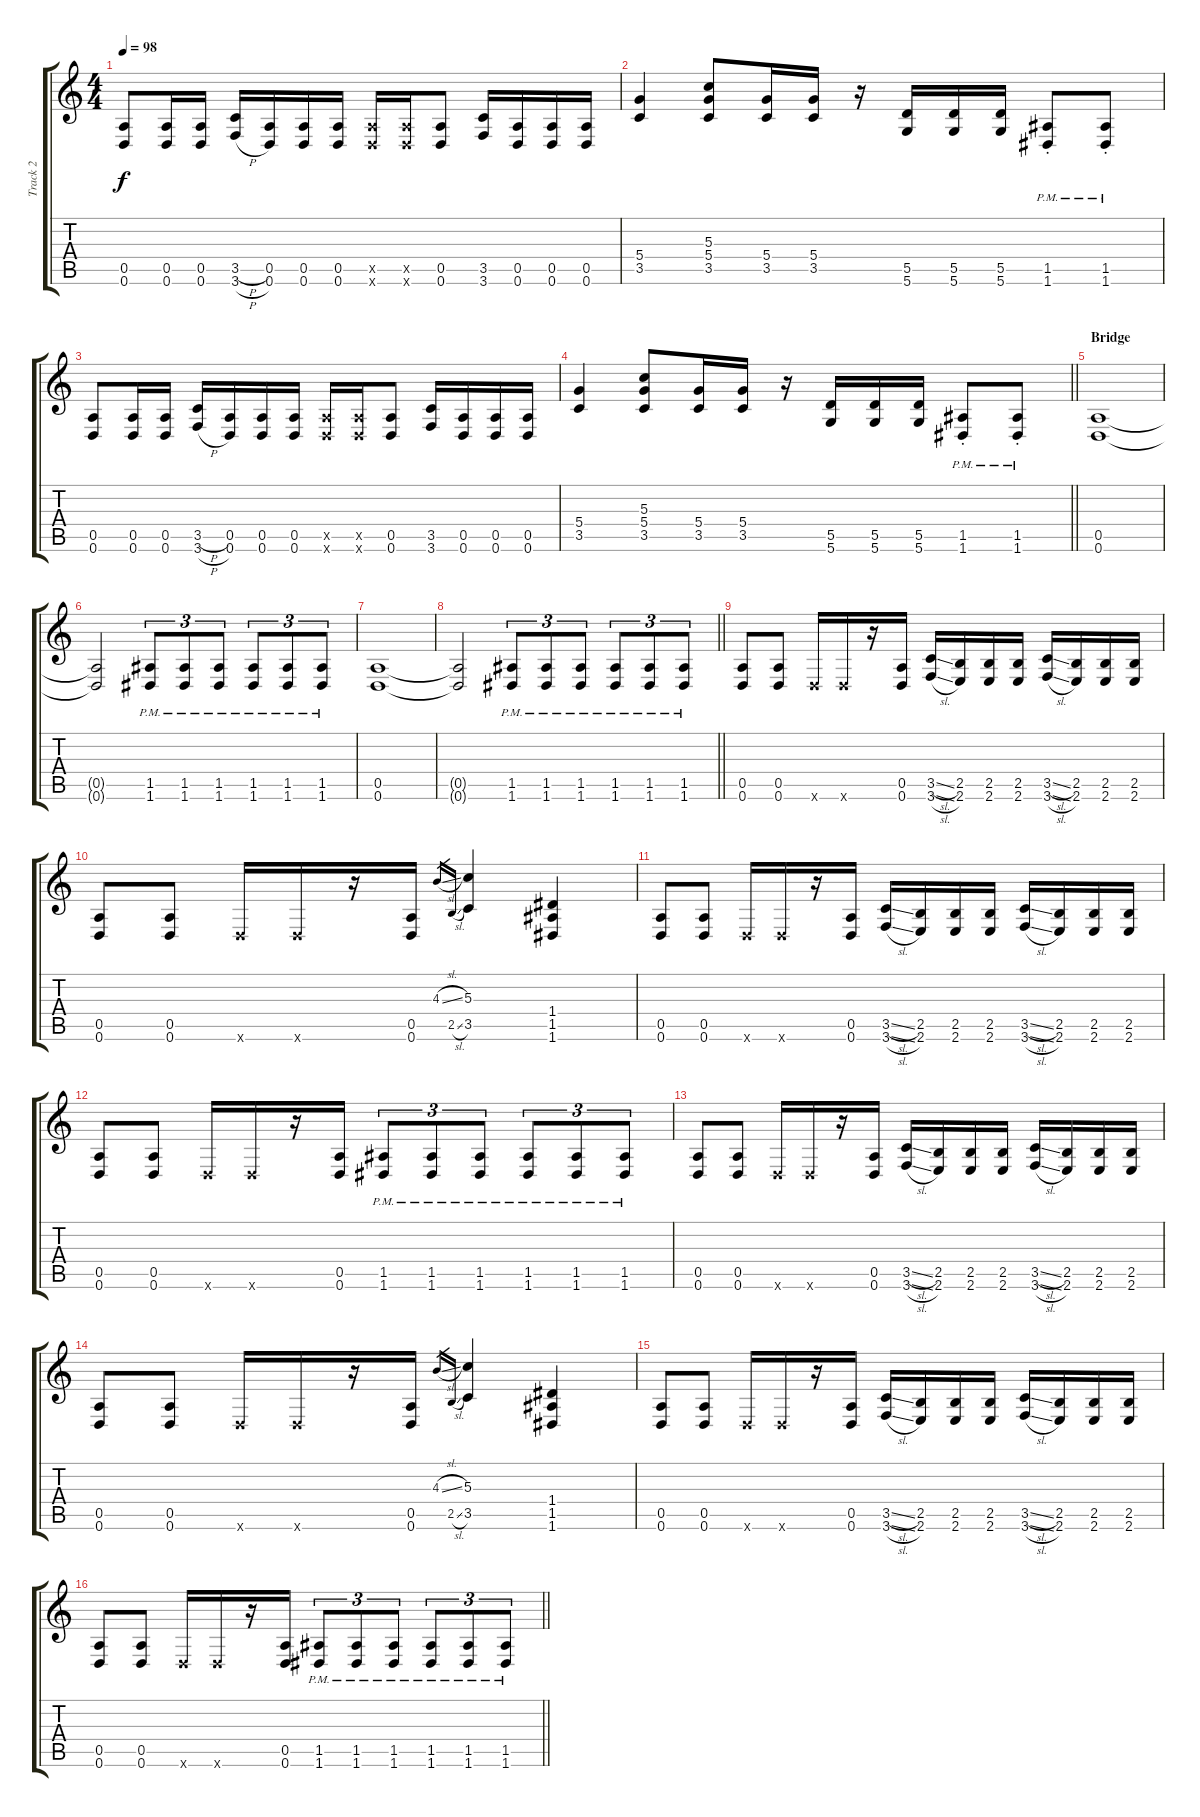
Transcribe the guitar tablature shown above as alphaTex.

\track ("Track 2" "Track 2") {instrument distortionguitar}
\staff {score tabs}
\tuning (E4 B3 G3 D3 A2 D2) {hide}
\ts (4 4)
\tempo 98
\clef g2
\ks c
(0.5 0.6).8{dy f} (0.5 0.6).16 (0.5 0.6).16 (3.5{h} 3.6{h}).16 (0.5 0.6).16 (0.5 0.6).16 (0.5 0.6).16 (0.5{x} 0.6{x}).16 (0.5{x} 0.6{x}).16 (0.5 0.6).8 (3.5 3.6).16 (0.5 0.6).16 (0.5 0.6).16 (0.5 0.6).16 |
(5.4 3.5).4 (5.3 5.4 3.5).8 (5.4 3.5).16 (5.4 3.5).16 r.16 (5.5 5.6).16 (5.5 5.6).16 (5.5 5.6).16 (1.5{pm st} 1.6{pm st}).8 (1.5{pm st} 1.6{pm st}).8 |
(0.5 0.6).8 (0.5 0.6).16 (0.5 0.6).16 (3.5{h} 3.6{h}).16 (0.5 0.6).16 (0.5 0.6).16 (0.5 0.6).16 (0.5{x} 0.6{x}).16 (0.5{x} 0.6{x}).16 (0.5 0.6).8 (3.5 3.6).16 (0.5 0.6).16 (0.5 0.6).16 (0.5 0.6).16 |
\barLineRight lightlight
(5.4 3.5).4 (5.3 5.4 3.5).8 (5.4 3.5).16 (5.4 3.5).16 r.16 (5.5 5.6).16 (5.5 5.6).16 (5.5 5.6).16 (1.5{pm st} 1.6{pm st}).8 (1.5{pm st} 1.6{pm st}).8 |
\section ("" "Bridge")
(0.5 0.6).1 |
(0.5{t} 0.6{t}).2 (1.5{pm} 1.6{pm}).8{tu (3 2)} (1.5{pm} 1.6{pm}).8{tu (3 2)} (1.5{pm} 1.6{pm}).8{tu (3 2)} (1.5{pm} 1.6{pm}).8{tu (3 2)} (1.5{pm} 1.6{pm}).8{tu (3 2)} (1.5{pm} 1.6{pm}).8{tu (3 2)} |
(0.5 0.6).1 |
\barLineRight lightlight
(0.5{t} 0.6{t}).2 (1.5{pm} 1.6{pm}).8{tu (3 2)} (1.5{pm} 1.6{pm}).8{tu (3 2)} (1.5{pm} 1.6{pm}).8{tu (3 2)} (1.5{pm} 1.6{pm}).8{tu (3 2)} (1.5{pm} 1.6{pm}).8{tu (3 2)} (1.5{pm} 1.6{pm}).8{tu (3 2)} |
(0.5 0.6).8 (0.5 0.6).8 0.6{x}.16 0.6{x}.16 r.16 (0.5 0.6).16 (3.5{sl} 3.6{sl}).16 (2.5 2.6).16 (2.5 2.6).16 (2.5 2.6).16 (3.5{sl} 3.6{sl}).16 (2.5 2.6).16 (2.5 2.6).16 (2.5 2.6).16 |
(0.5 0.6).8 (0.5 0.6).8 0.6{x}.16 0.6{x}.16 r.16 (0.5 0.6).16 4.3{sl}.16{gr} 2.5{sl}.16{gr} (5.3 3.5).4 (1.4 1.5 1.6).4 |
(0.5 0.6).8 (0.5 0.6).8 0.6{x}.16 0.6{x}.16 r.16 (0.5 0.6).16 (3.5{sl} 3.6{sl}).16 (2.5 2.6).16 (2.5 2.6).16 (2.5 2.6).16 (3.5{sl} 3.6{sl}).16 (2.5 2.6).16 (2.5 2.6).16 (2.5 2.6).16 |
(0.5 0.6).8 (0.5 0.6).8 0.6{x}.16 0.6{x}.16 r.16 (0.5 0.6).16 (1.5{pm} 1.6{pm}).8{tu (3 2)} (1.5{pm} 1.6{pm}).8{tu (3 2)} (1.5{pm} 1.6{pm}).8{tu (3 2)} (1.5{pm} 1.6{pm}).8{tu (3 2)} (1.5{pm} 1.6{pm}).8{tu (3 2)} (1.5{pm} 1.6{pm}).8{tu (3 2)} |
(0.5 0.6).8 (0.5 0.6).8 0.6{x}.16 0.6{x}.16 r.16 (0.5 0.6).16 (3.5{sl} 3.6{sl}).16 (2.5 2.6).16 (2.5 2.6).16 (2.5 2.6).16 (3.5{sl} 3.6{sl}).16 (2.5 2.6).16 (2.5 2.6).16 (2.5 2.6).16 |
(0.5 0.6).8 (0.5 0.6).8 0.6{x}.16 0.6{x}.16 r.16 (0.5 0.6).16 4.3{sl}.16{gr} 2.5{sl}.16{gr} (5.3 3.5).4 (1.4 1.5 1.6).4 |
(0.5 0.6).8 (0.5 0.6).8 0.6{x}.16 0.6{x}.16 r.16 (0.5 0.6).16 (3.5{sl} 3.6{sl}).16 (2.5 2.6).16 (2.5 2.6).16 (2.5 2.6).16 (3.5{sl} 3.6{sl}).16 (2.5 2.6).16 (2.5 2.6).16 (2.5 2.6).16 |
\barLineRight lightlight
(0.5 0.6).8 (0.5 0.6).8 0.6{x}.16 0.6{x}.16 r.16 (0.5 0.6).16 (1.5{pm} 1.6{pm}).8{tu (3 2)} (1.5{pm} 1.6{pm}).8{tu (3 2)} (1.5{pm} 1.6{pm}).8{tu (3 2)} (1.5{pm} 1.6{pm}).8{tu (3 2)} (1.5{pm} 1.6{pm}).8{tu (3 2)} (1.5{pm} 1.6{pm}).8{tu (3 2)}
